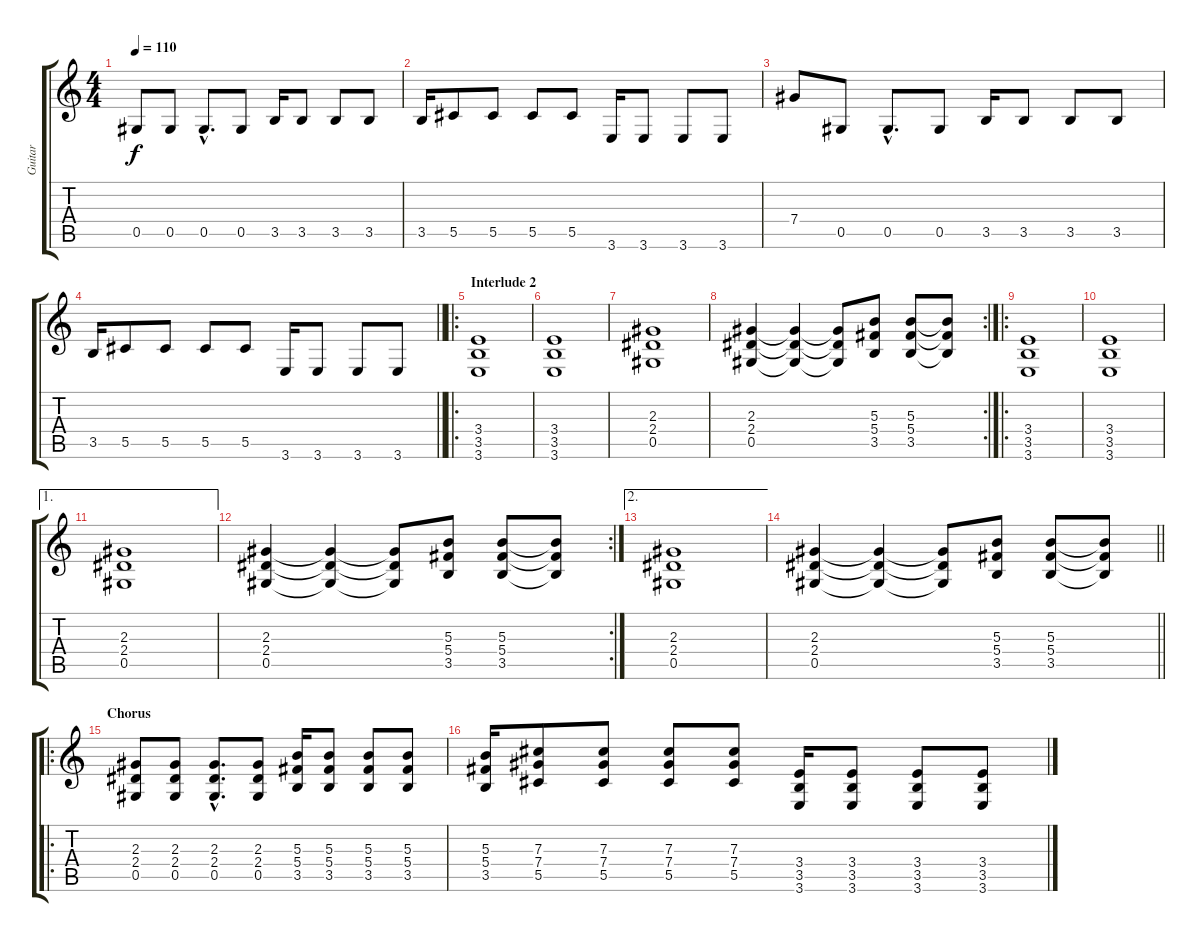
\track ("Guitar" "Guitar") {instrument distortionguitar}
\staff {score tabs}
\tuning (Eb4 Bb3 Gb3 Db3 Ab2 Db2) {hide}
\ts (4 4)
\tempo 110
\clef g2
\ks c
0.5.8{dy f} 0.5.8 0.5{hac}.8{d} 0.5.8 3.5.16 3.5.8 3.5.8 3.5.8 |
3.5.16 5.5.8 5.5.8 5.5.8 5.5.8 3.6.16 3.6.8 3.6.8 3.6.8 |
7.4.8 0.5.8 0.5{hac}.8{d} 0.5.8 3.5.16 3.5.8 3.5.8 3.5.8 |
\barLineRight lightlight
3.5.16 5.5.8 5.5.8 5.5.8 5.5.8 3.6.16 3.6.8 3.6.8 3.6.8 |
\ro
\section ("" "Interlude 2")
(3.4 3.5 3.6).1 |
(3.4 3.5 3.6).1 |
(2.3 2.4 0.5).1 |
\rc 2
(2.3 2.4 0.5).4 (2.3{t} 2.4{t} 0.5{t}).4 (2.3{t} 2.4{t} 0.5{t}).8 (5.3 5.4 3.5).8 (5.3 5.4 3.5).8 (5.3{t} 5.4{t} 3.5{t}).8 |
\ro
(3.4 3.5 3.6).1 |
(3.4 3.5 3.6).1 |
\ae 1
(2.3 2.4 0.5).1 |
\rc 2
(2.3 2.4 0.5).4 (2.3{t} 2.4{t} 0.5{t}).4 (2.3{t} 2.4{t} 0.5{t}).8 (5.3 5.4 3.5).8 (5.3 5.4 3.5).8 (5.3{t} 5.4{t} 3.5{t}).8 |
\ae 2
(2.3 2.4 0.5).1 |
\barLineRight lightlight
(2.3 2.4 0.5).4 (2.3{t} 2.4{t} 0.5{t}).4 (2.3{t} 2.4{t} 0.5{t}).8 (5.3 5.4 3.5).8 (5.3 5.4 3.5).8 (5.3{t} 5.4{t} 3.5{t}).8 |
\ro
\section ("" "Chorus")
(2.3 2.4 0.5).8 (2.3 2.4 0.5).8 (2.3{hac} 2.4{hac} 0.5{hac}).8{d} (2.3 2.4 0.5).8 (5.3 5.4 3.5).16 (5.3 5.4 3.5).8 (5.3 5.4 3.5).8 (5.3 5.4 3.5).8 |
(5.3 5.4 3.5).16 (7.3 7.4 5.5).8 (7.3 7.4 5.5).8 (7.3 7.4 5.5).8 (7.3 7.4 5.5).8 (3.4 3.5 3.6).16 (3.4 3.5 3.6).8 (3.4 3.5 3.6).8 (3.4 3.5 3.6).8
